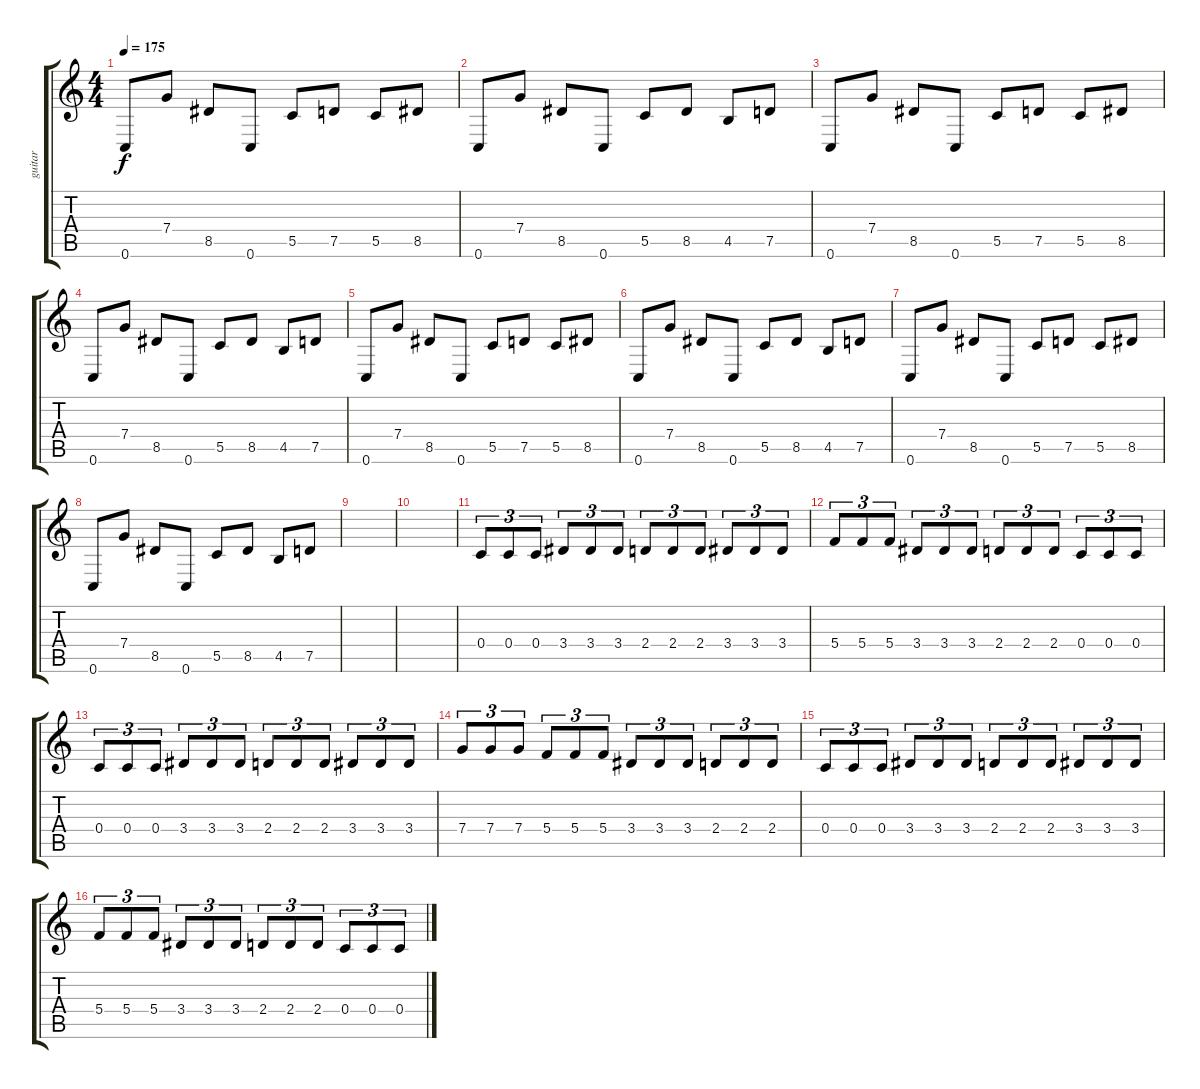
\track ("guitar" "guitar") {instrument distortionguitar}
\staff {score tabs}
\tuning (D4 A3 F3 C3 G2 C2) {hide}
\ts (4 4)
\tempo 175
\clef g2
\ks c
0.6.8{dy f} 7.4.8 8.5.8 0.6.8 5.5.8 7.5.8 5.5.8 8.5.8 |
0.6.8 7.4.8 8.5.8 0.6.8 5.5.8 8.5.8 4.5.8 7.5.8 |
0.6.8 7.4.8 8.5.8 0.6.8 5.5.8 7.5.8 5.5.8 8.5.8 |
0.6.8 7.4.8 8.5.8 0.6.8 5.5.8 8.5.8 4.5.8 7.5.8 |
0.6.8 7.4.8 8.5.8 0.6.8 5.5.8 7.5.8 5.5.8 8.5.8 |
0.6.8 7.4.8 8.5.8 0.6.8 5.5.8 8.5.8 4.5.8 7.5.8 |
0.6.8 7.4.8 8.5.8 0.6.8 5.5.8 7.5.8 5.5.8 8.5.8 |
0.6.8 7.4.8 8.5.8 0.6.8 5.5.8 8.5.8 4.5.8 7.5.8 |
|
|
0.4.8{tu (3 2)} 0.4.8{tu (3 2)} 0.4.8{tu (3 2)} 3.4.8{tu (3 2)} 3.4.8{tu (3 2)} 3.4.8{tu (3 2)} 2.4.8{tu (3 2)} 2.4.8{tu (3 2)} 2.4.8{tu (3 2)} 3.4.8{tu (3 2)} 3.4.8{tu (3 2)} 3.4.8{tu (3 2)} |
5.4.8{tu (3 2)} 5.4.8{tu (3 2)} 5.4.8{tu (3 2)} 3.4.8{tu (3 2)} 3.4.8{tu (3 2)} 3.4.8{tu (3 2)} 2.4.8{tu (3 2)} 2.4.8{tu (3 2)} 2.4.8{tu (3 2)} 0.4.8{tu (3 2)} 0.4.8{tu (3 2)} 0.4.8{tu (3 2)} |
0.4.8{tu (3 2)} 0.4.8{tu (3 2)} 0.4.8{tu (3 2)} 3.4.8{tu (3 2)} 3.4.8{tu (3 2)} 3.4.8{tu (3 2)} 2.4.8{tu (3 2)} 2.4.8{tu (3 2)} 2.4.8{tu (3 2)} 3.4.8{tu (3 2)} 3.4.8{tu (3 2)} 3.4.8{tu (3 2)} |
7.4.8{tu (3 2)} 7.4.8{tu (3 2)} 7.4.8{tu (3 2)} 5.4.8{tu (3 2)} 5.4.8{tu (3 2)} 5.4.8{tu (3 2)} 3.4.8{tu (3 2)} 3.4.8{tu (3 2)} 3.4.8{tu (3 2)} 2.4.8{tu (3 2)} 2.4.8{tu (3 2)} 2.4.8{tu (3 2)} |
0.4.8{tu (3 2)} 0.4.8{tu (3 2)} 0.4.8{tu (3 2)} 3.4.8{tu (3 2)} 3.4.8{tu (3 2)} 3.4.8{tu (3 2)} 2.4.8{tu (3 2)} 2.4.8{tu (3 2)} 2.4.8{tu (3 2)} 3.4.8{tu (3 2)} 3.4.8{tu (3 2)} 3.4.8{tu (3 2)} |
5.4.8{tu (3 2)} 5.4.8{tu (3 2)} 5.4.8{tu (3 2)} 3.4.8{tu (3 2)} 3.4.8{tu (3 2)} 3.4.8{tu (3 2)} 2.4.8{tu (3 2)} 2.4.8{tu (3 2)} 2.4.8{tu (3 2)} 0.4.8{tu (3 2)} 0.4.8{tu (3 2)} 0.4.8{tu (3 2)}
